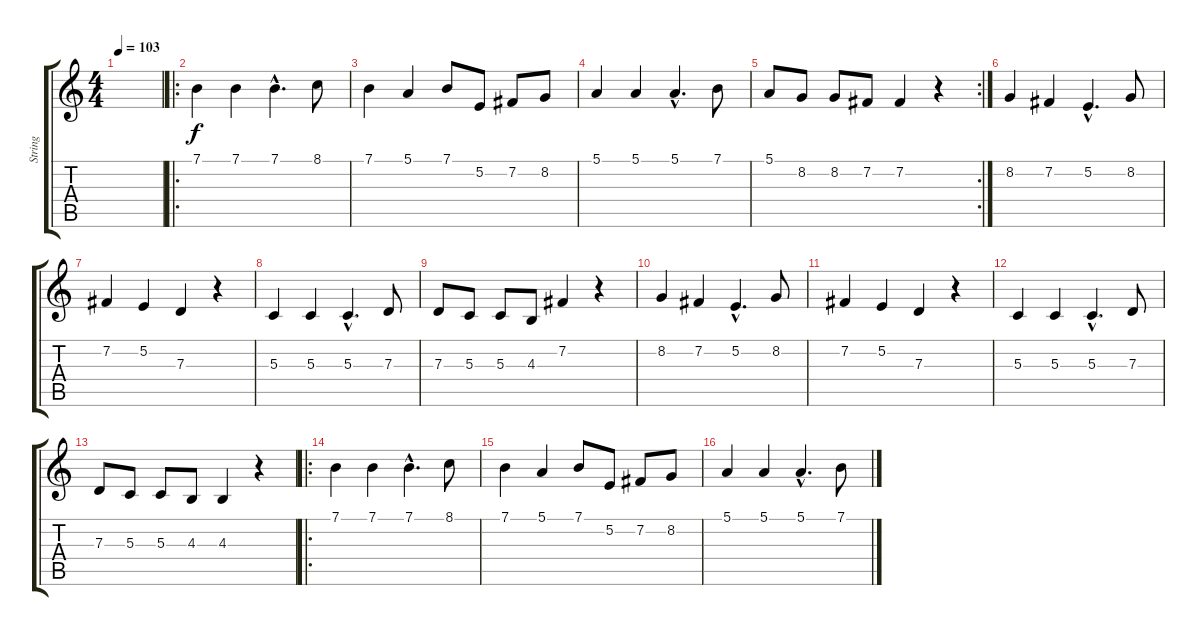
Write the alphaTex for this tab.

\track ("String" "String") {instrument stringensemble2}
\staff {score tabs}
\tuning (E4 B3 G3 D3 A2 E2) {hide}
\ts (4 4)
\tempo 103
\clef g2
\ks c
|
\ro
7.1.4 7.1.4 7.1{hac}.4{d} 8.1.8 |
7.1.4 5.1.4 7.1.8 5.2.8 7.2.8 8.2.8 |
5.1.4 5.1.4 5.1{hac}.4{d} 7.1.8 |
\rc 2
5.1.8 8.2.8 8.2.8 7.2.8 7.2.4 r.4 |
8.2.4 7.2.4 5.2{hac}.4{d} 8.2.8 |
7.2.4 5.2.4 7.3.4 r.4 |
5.3.4 5.3.4 5.3{hac}.4{d} 7.3.8 |
7.3.8 5.3.8 5.3.8 4.3.8 7.2.4 r.4 |
8.2.4 7.2.4 5.2{hac}.4{d} 8.2.8 |
7.2.4 5.2.4 7.3.4 r.4 |
5.3.4 5.3.4 5.3{hac}.4{d} 7.3.8 |
7.3.8 5.3.8 5.3.8 4.3.8 4.3.4 r.4 |
\ro
7.1.4 7.1.4 7.1{hac}.4{d} 8.1.8 |
7.1.4 5.1.4 7.1.8 5.2.8 7.2.8 8.2.8 |
5.1.4 5.1.4 5.1{hac}.4{d} 7.1.8
